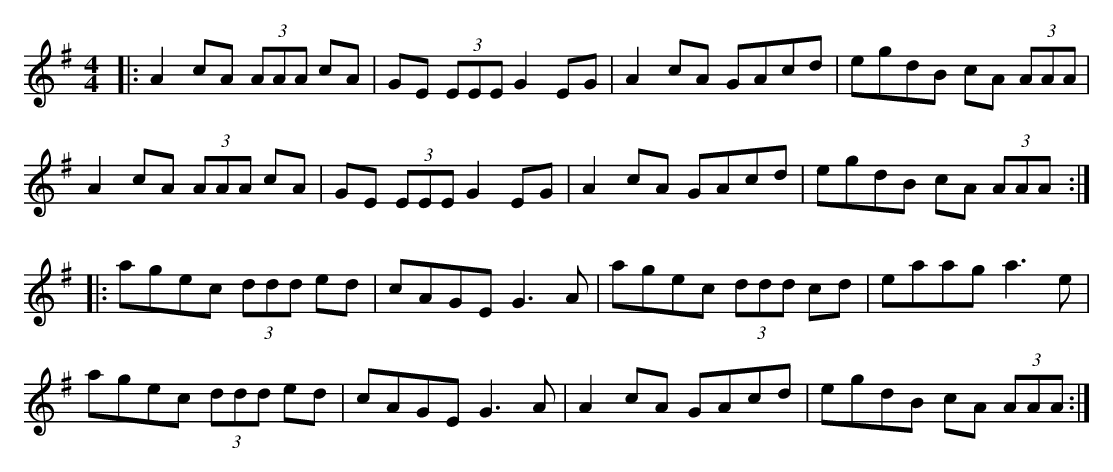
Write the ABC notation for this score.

X:1
M:4/4
K:Ador
|:A2 cA (3AAA cA|GE (3EEE G2 EG|A2 cA GAcd|egdB cA (3AAA|
A2 cA (3AAA cA|GE (3EEE G2 EG|A2 cA GAcd|egdB cA (3AAA:|
|:agec (3ddd ed|cAGE G3 A|agec (3ddd cd|eaag a3 e|
agec (3ddd ed|cAGE G3 A|A2 cA GAcd|egdB cA (3AAA:|
